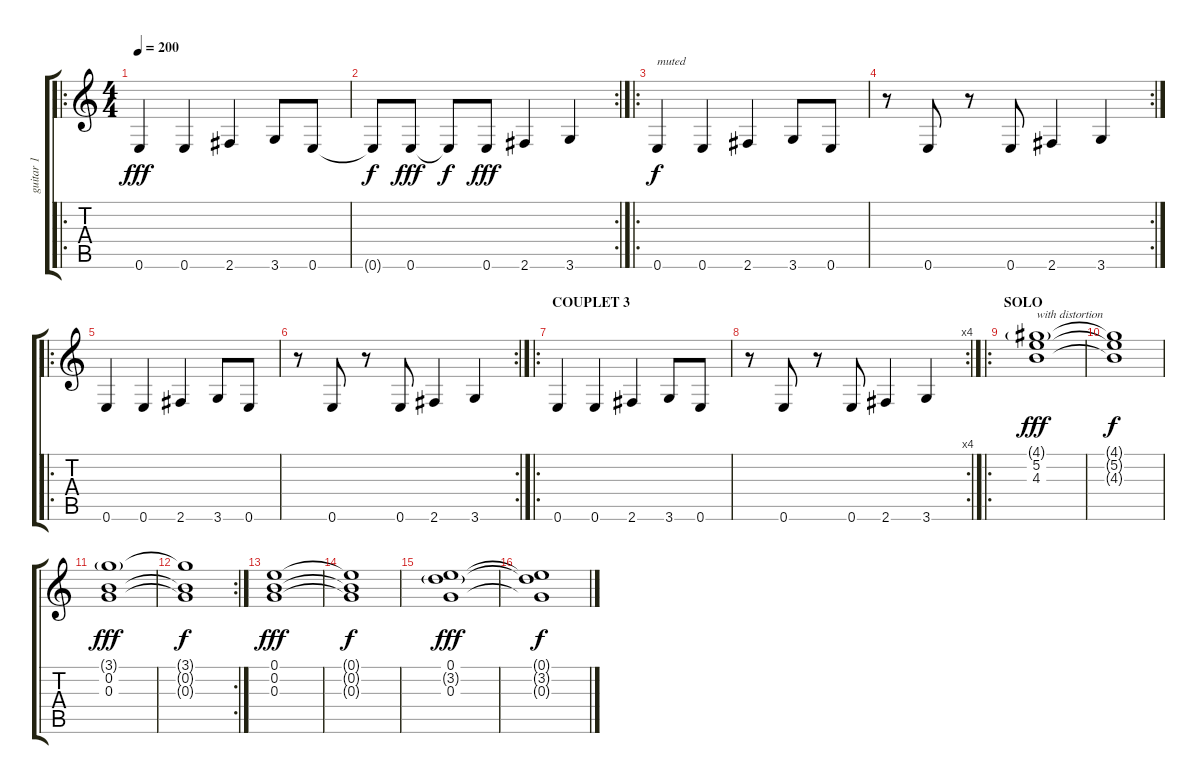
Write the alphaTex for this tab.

\track ("guitar 1" "guitar 1") {instrument electricguitarmuted}
\staff {score tabs}
\tuning (E4 B3 G3 D3 A2 E2) {hide}
\ro
\ts (4 4)
\tempo 200
\clef g2
\ks c
0.6.4{dy fff} 0.6.4 2.6.4 3.6.8 0.6.8 |
\rc 2
0.6{t}.8{dy f} 0.6.8{dy fff} 0.6{t}.8{dy f} 0.6.8{dy fff} 2.6.4 3.6.4 |
\ro
0.6.4{txt "muted" dy f instrument electricguitarmuted} 0.6.4 2.6.4 3.6.8 0.6.8 |
\rc 2
r.8 0.6.8 r.8 0.6.8 2.6.4 3.6.4 |
\ro
0.6.4 0.6.4 2.6.4 3.6.8 0.6.8 |
\rc 2
r.8 0.6.8 r.8 0.6.8 2.6.4 3.6.4 |
\ro
\section ("" "COUPLET 3")
0.6.4 0.6.4 2.6.4 3.6.8 0.6.8 |
\rc 4
r.8 0.6.8 r.8 0.6.8 2.6.4 3.6.4 |
\ro
\section ("" "SOLO")
(4.1{g} 5.2 4.3).1{txt "with distortion" dy fff instrument overdrivenguitar} |
(4.1{t} 5.2{t} 4.3{t}).1{dy f} |
(3.1{g} 0.2 0.3).1{dy fff} |
\rc 2
(3.1{t} 0.2{t} 0.3{t}).1{dy f} |
(0.1 0.2 0.3).1{dy fff} |
(0.1{t} 0.2{t} 0.3{t}).1{dy f} |
(0.1 3.2{g} 0.3).1{dy fff} |
(0.1{t} 3.2{t} 0.3{t}).1{dy f}
